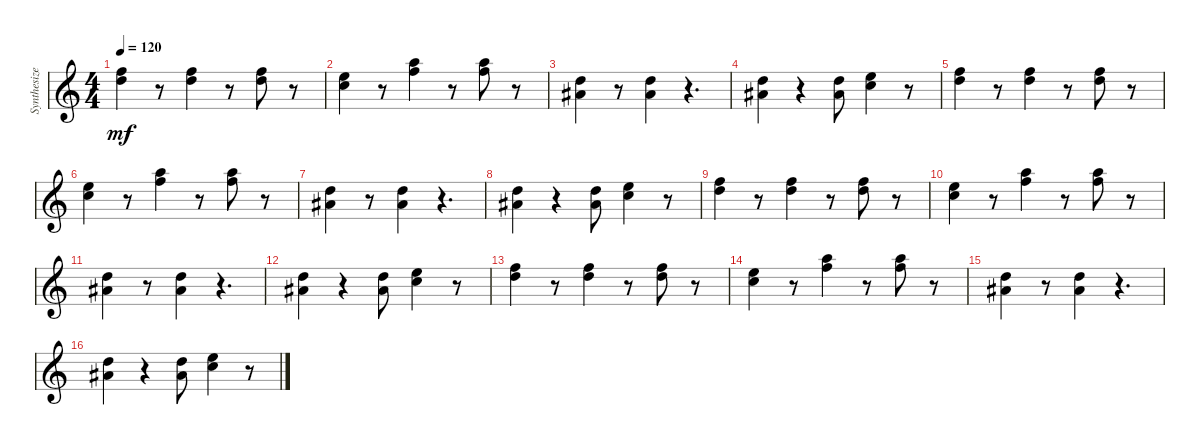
\track ("Synthesizer" "Synthesize") {instrument pad2warm}
\staff {score}
\tuning (E4 B3 G3 D3 A2 E2 B1) {hide}
\ts (4 4)
\tempo 120
\clef g2
\ks c
(10.1 18.2).4{dy mf instrument pad2warm} r.8 (10.1 18.2).4 r.8 (10.1 18.2).8 r.8 |
(8.1 17.2).4 r.8 (13.1 22.2).4 r.8 (13.1 22.2).8 r.8 |
(6.1 15.2).4 r.8 (6.1 15.2).4 r.4{d} |
(6.1 15.2).4 r.4 (6.1 15.2).8 (8.1 17.2).4 r.8 |
(10.1 18.2).4 r.8 (10.1 18.2).4 r.8 (10.1 18.2).8 r.8 |
(8.1 17.2).4 r.8 (13.1 22.2).4 r.8 (13.1 22.2).8 r.8 |
(6.1 15.2).4 r.8 (6.1 15.2).4 r.4{d} |
(6.1 15.2).4 r.4 (6.1 15.2).8 (8.1 17.2).4 r.8 |
(10.1 18.2).4 r.8 (10.1 18.2).4 r.8 (10.1 18.2).8 r.8 |
(8.1 17.2).4 r.8 (13.1 22.2).4 r.8 (13.1 22.2).8 r.8 |
(6.1 15.2).4 r.8 (6.1 15.2).4 r.4{d} |
(6.1 15.2).4 r.4 (6.1 15.2).8 (8.1 17.2).4 r.8 |
(10.1 18.2).4 r.8 (10.1 18.2).4 r.8 (10.1 18.2).8 r.8 |
(8.1 17.2).4 r.8 (13.1 22.2).4 r.8 (13.1 22.2).8 r.8 |
(6.1 15.2).4 r.8 (6.1 15.2).4 r.4{d} |
(6.1 15.2).4 r.4 (6.1 15.2).8 (8.1 17.2).4 r.8
